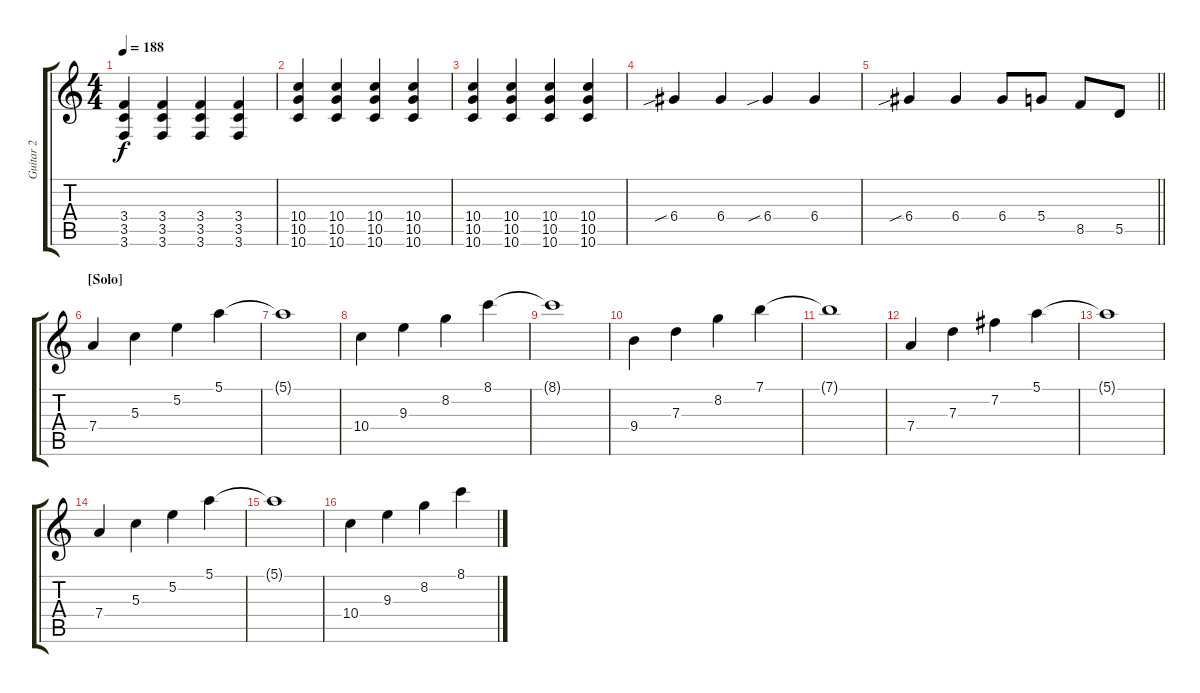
\track ("Guitar 2" "Guitar 2") {instrument distortionguitar}
\staff {score tabs}
\tuning (E4 B3 G3 D3 A2 D2) {hide}
\ts (4 4)
\tempo 188
\clef g2
\ks c
(3.4 3.5 3.6).4{dy f} (3.4 3.5 3.6).4 (3.4 3.5 3.6).4 (3.4 3.5 3.6).4 |
(10.4 10.5 10.6).4 (10.4 10.5 10.6).4 (10.4 10.5 10.6).4 (10.4 10.5 10.6).4 |
(10.4 10.5 10.6).4 (10.4 10.5 10.6).4 (10.4 10.5 10.6).4 (10.4 10.5 10.6).4 |
6.4{sib}.4 6.4.4 6.4{sib}.4 6.4.4 |
\barLineRight lightlight
6.4{sib}.4 6.4.4 6.4.8 5.4.8 8.5.8 5.5.8 |
\section ("" "[Solo]")
7.4.4{instrument electricguitarclean} 5.3.4 5.2.4 5.1.4 |
5.1{t}.1 |
10.4.4 9.3.4 8.2.4 8.1.4 |
8.1{t}.1 |
9.4.4 7.3.4 8.2.4 7.1.4 |
7.1{t}.1 |
7.4.4 7.3.4 7.2.4 5.1.4 |
5.1{t}.1 |
7.4.4 5.3.4 5.2.4 5.1.4 |
5.1{t}.1 |
10.4.4 9.3.4 8.2.4 8.1.4
